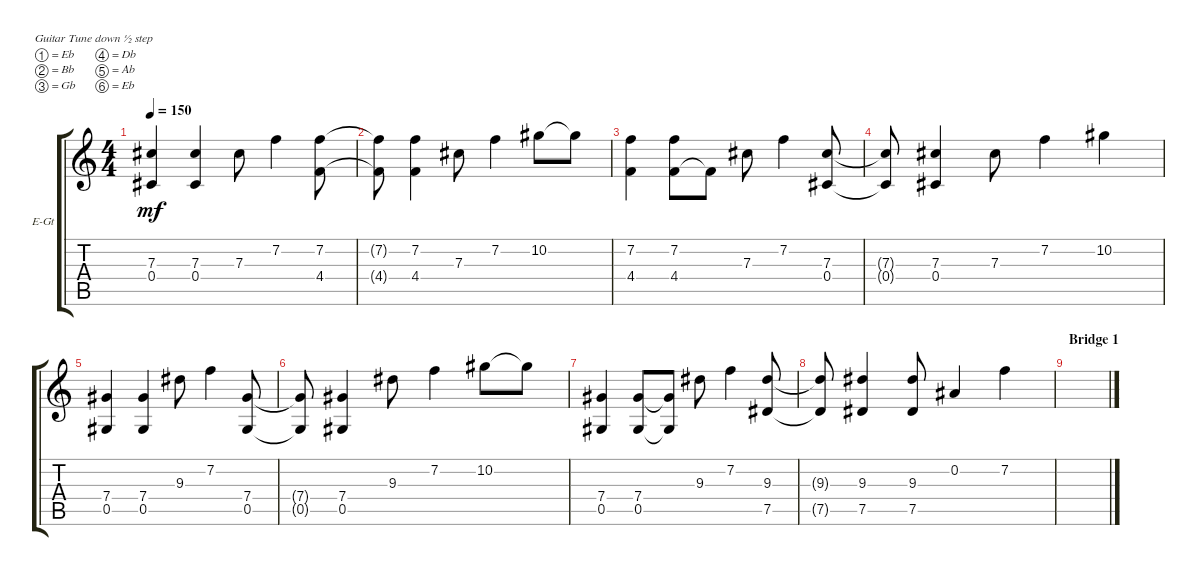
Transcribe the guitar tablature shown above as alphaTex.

\defaultSystemsLayout 4
\bracketExtendMode groupsimilarinstruments
\firstSystemTrackNameOrientation horizontal
\otherSystemsTrackNameOrientation horizontal
\track ("Electric Guitar" "E-Gt") {instrument distortionguitar}
\staff {score tabs}
\tuning (Eb4 Bb3 Gb3 Db3 Ab2 Eb2)
\ts (4 4)
\tempo 150
\clef g2
\ks c
(0.4 7.3).4{dy mf} (0.4 7.3).4 7.3.8 7.2.4 (4.4 7.2).8 |
(4.4{t} 7.2{t}).8 (4.4 7.2).4 7.3.8 7.2.4 10.2.8 10.2{t}.8 |
(4.4 7.2).4 (4.4 7.2).8 4.4{t}.8 7.3.8 7.2.4 (0.4 7.3).8 |
(7.3{t} 0.4{t}).8 (0.4 7.3).4 7.3.8 7.2.4 10.2.4 |
(7.4 0.5).4 (7.4 0.5).4 9.3.8 7.2.4 (7.4 0.5).8 |
(7.4{t} 0.5{t}).8 (7.4 0.5).4 9.3.8 7.2.4 10.2.8 10.2{t}.8 |
(7.4 0.5).4 (7.4 0.5).8 (7.4{t} 0.5{t}).8 9.3.8 7.2.4 (9.3 7.5).8 |
(9.3{t} 7.5{t}).8 (9.3 7.5).4 (9.3 7.5).8 0.2.4 7.2.4 |
\section ("" "Bridge 1")
